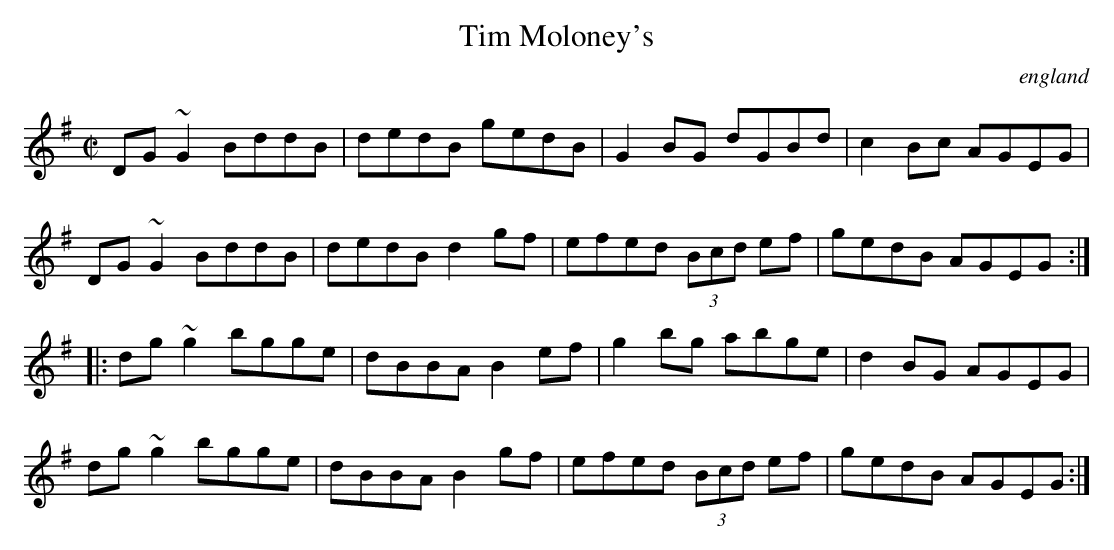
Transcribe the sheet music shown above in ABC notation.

X:1
T:Tim Moloney's
O:england
M:C|
K:G
DG~G2 BddB|dedB gedB|G2BG dGBd|c2Bc AGEG|
DG~G2 BddB|dedB d2gf|efed (3Bcd ef|gedB AGEG:|
|:dg~g2 bgge|dBBA B2ef|g2bg abge|d2BG AGEG|
dg~g2 bgge|dBBA B2gf|efed (3Bcd ef|gedB AGEG:|
